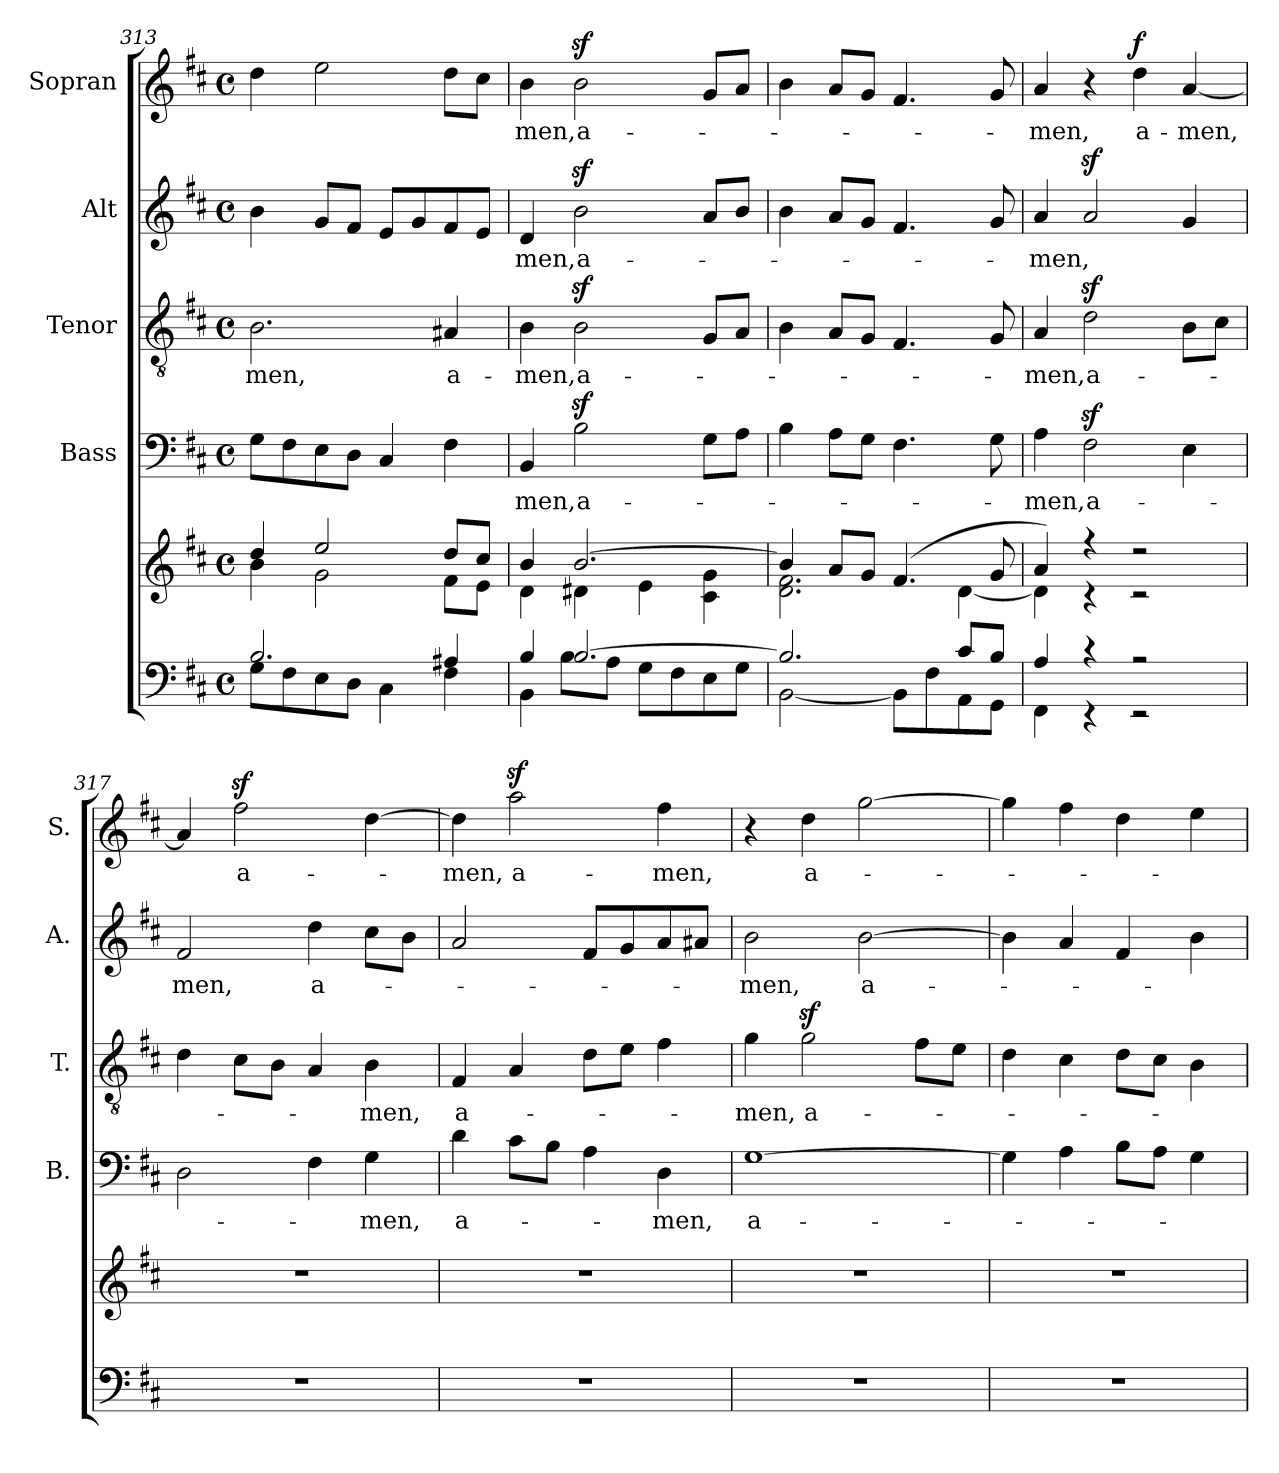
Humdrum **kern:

**kern	**kern	**kern	**text	**kern	**text	**kern	**text	**kern	**text	**dynam
*part5	*part5	*part4	*part4	*part3	*part3	*part2	*part2	*part1	*part1	*part1
*staff6	*staff5	*staff4	*staff4	*staff3	*staff3	*staff2	*staff2	*staff1	*staff1	*staff1
*	*	*I"Bass	*	*I"Tenor	*	*I"Alt	*	*I"Sopran	*	*
*	*	*I'B.	*	*I'T.	*	*I'A.	*	*I'S.	*	*
!!LO:PB:g=z
*clefF4	*clefG2	*clefF4	*	*clefGv2	*	*clefG2	*	*clefG2	*	*
*k[f#c#]	*k[f#c#]	*k[f#c#]	*	*k[f#c#]	*	*k[f#c#]	*	*k[f#c#]	*	*
*D:	*D:	*D:	*	*D:	*	*D:	*	*D:	*	*
*M4/4	*M4/4	*M4/4	*	*M4/4	*	*M4/4	*	*M4/4	*	*
*met(c)	*met(c)	*met(c)	*	*met(c)	*	*met(c)	*	*met(c)	*	*
=313	=313	=313	=313	=313	=313	=313	=313	=313	=313	=313
*^	*^	*	*	*	*	*	*	*	*	*
!	!	!	!	!	!	!	!LO:LY:b	!	!	!	!	!
2.B/	8G\L	4dd/	4b\	8G\L	.	2.B\	-men,	4b\	.	4dd\	.	.
.	8F#\	.	.	8F#\	.	.	.	.	.	.	.	.
.	8E\	2ee/	2g\	8E\	.	.	.	8g/L	.	2ee\	.	.
.	8D\J	.	.	8D\J	.	.	.	8f#/J	.	.	.	.
.	4C#\	.	.	4C#/	.	.	.	8e/L	.	.	.	.
.	.	.	.	.	.	.	.	8g/	.	.	.	.
!	!	!	!	!	!	!	!LO:LY:b	!	!	!	!	!
4A#X/	4F#\	8dd/L	8f#\L	4F#\	.	4A#X/	a-	8f#/	.	8dd\L	.	.
.	.	8cc#/J	8e\J	.	.	.	.	8e/J	.	8cc#\J	.	.
=314	=314	=314	=314	=314	=314	=314	=314	=314	=314	=314	=314	=314
!	!	!	!	!	!LO:LY:b	!	!LO:LY:b	!	!LO:LY:b	!	!LO:LY:b	!
4B/	4BB\	4b/	4d\	4BB/	-men,	4B\	-men,	4d/	-men,	4b\	-men,	.
!	!	!	!	!	!LO:LY:b	!	!LO:LY:b	!	!LO:LY:b	!	!LO:LY:b	!
[>2.B/	8B\L	[>2.b/	4d#X\	2Bz>\	a-	2Bz>\	a-	2bz>\	a-	2bz>\	a-	.
.	8A\J	.	.	.	.	.	.	.	.	.	.	.
.	8G\L	.	4e\	.	.	.	.	.	.	.	.	.
.	8F#\	.	.	.	.	.	.	.	.	.	.	.
.	8E\	.	4c#\ 4g\	8G\L	.	8G/L	.	8a/L	.	8g/L	.	.
.	8G\J	.	.	8A\J	.	8A/J	.	8b/J	.	8a/J	.	.
=315	=315	=315	=315	=315	=315	=315	=315	=315	=315	=315	=315	=315
2.B/]	[<2BB\	4b/]	2.d\ 2.f#\	4B\	.	4B\	.	4b\	.	4b\	.	.
.	.	8a/L	.	8A\L	.	8A/L	.	8a/L	.	8a/L	.	.
.	.	8g/J	.	8G\J	.	8G/J	.	8g/J	.	8g/J	.	.
.	8BB\L]	(4.f#/	.	4.F#\	.	4.F#/	.	4.f#/	.	4.f#/	.	.
.	8F#\	.	.	.	.	.	.	.	.	.	.	.
8c#/L	8AA\	.	[<4d\	.	.	.	.	.	.	.	.	.
8B/J	8GG\J	8g/	.	8G\	.	8G/	.	8g/	.	8g/	.	.
=316	=316	=316	=316	=316	=316	=316	=316	=316	=316	=316	=316	=316
!	!	!	!	!	!LO:LY:b	!	!LO:LY:b	!	!LO:LY:b	!	!LO:LY:b	!
4A/	4FF#\	4a/)	4d\]	4A\	-men,	4A/	-men,	4a/	-men,	4a/	-men,	.
!	!	!	!	!	!LO:LY:b	!	!LO:LY:b	!	!	!	!	!
4r	4r	4r	4r	2F#z>\	a-	2dz>\	a-	2az>/	.	4r	.	.
!	!	!	!	!	!	!	!	!	!	!	!LO:LY:b	!LO:DY:a
2r	2r	2r	2r	.	.	.	.	.	.	4dd\	a-	f
!	!	!	!	!	!	!	!	!	!	!	!LO:LY:b	!
.	.	.	.	4E\	.	8B\L	.	4g/	.	[4a/	-men,	.
.	.	.	.	.	.	8c#\J	.	.	.	.	.	.
*v	*v	*	*	*	*	*	*	*	*	*	*	*
*	*v	*v	*	*	*	*	*	*	*	*	*
=317	=317	=317	=317	=317	=317	=317	=317	=317	=317	=317
!	!	!	!	!	!	!	!LO:LY:b	!	!	!
1r	1r	2D\	.	4d\	.	2f#/	men,	4a/]	.	.
!	!	!	!	!	!	!	!	!	!LO:LY:b	!
.	.	.	.	8c#\L	.	.	.	2ff#z>\	a-	.
.	.	.	.	8B\J	.	.	.	.	.	.
!	!	!	!	!	!	!	!LO:LY:b	!	!	!
.	.	4F#\	.	4A/	.	4dd\	a-	.	.	.
!	!	!	!LO:LY:b	!	!LO:LY:b	!	!	!	!	!
.	.	4G\	-men,	4B\	-men,	8cc#\L	.	[4dd\	.	.
.	.	.	.	.	.	8b\J	.	.	.	.
!!LO:LB:g=z
=318	=318	=318	=318	=318	=318	=318	=318	=318	=318	=318
!	!	!	!LO:LY:b	!	!LO:LY:b	!	!	!	!LO:LY:b	!
1r	1r	4d\	a-	4F#/	a-	2a/	.	4dd\]	-men,	.
!	!	!	!	!	!	!	!	!	!LO:LY:b	!
.	.	8c#\L	.	4A/	.	.	.	2aaz>\	a-	.
.	.	8B\J	.	.	.	.	.	.	.	.
.	.	4A\	.	8d\L	.	8f#/L	.	.	.	.
.	.	.	.	8e\J	.	8g/	.	.	.	.
!	!	!	!LO:LY:b	!	!	!	!	!	!LO:LY:b	!
.	.	4D\	-men,	4f#\	.	8a/	.	4ff#\	-men,	.
.	.	.	.	.	.	8a#X/J	.	.	.	.
=319	=319	=319	=319	=319	=319	=319	=319	=319	=319	=319
!	!	!	!LO:LY:b	!	!LO:LY:b	!	!LO:LY:b	!	!	!
1r	1r	[1G	a-	4g\	-men,	2b\	-men,	4r	.	.
!	!	!	!	!	!LO:LY:b	!	!	!	!LO:LY:b	!
.	.	.	.	2gz>\	a-	.	.	4dd\	a-	.
!	!	!	!	!	!	!	!LO:LY:b	!	!	!
.	.	.	.	.	.	[2b\	a-	[2gg\	.	.
.	.	.	.	8f#\L	.	.	.	.	.	.
.	.	.	.	8e\J	.	.	.	.	.	.
=320	=320	=320	=320	=320	=320	=320	=320	=320	=320	=320
1r	1r	4G\]	.	4d\	.	4b\]	.	4gg\]	.	.
.	.	4A\	.	4c#\	.	4a/	.	4ff#\	.	.
.	.	8B\L	.	8d\L	.	4f#/	.	4dd\	.	.
.	.	8A\J	.	8c#\J	.	.	.	.	.	.
.	.	4G\	.	4B\	.	4b\	.	4ee\	.	.
=	=	=	=	=	=	=	=	=	=	=
*-	*-	*-	*-	*-	*-	*-	*-	*-	*-	*-
